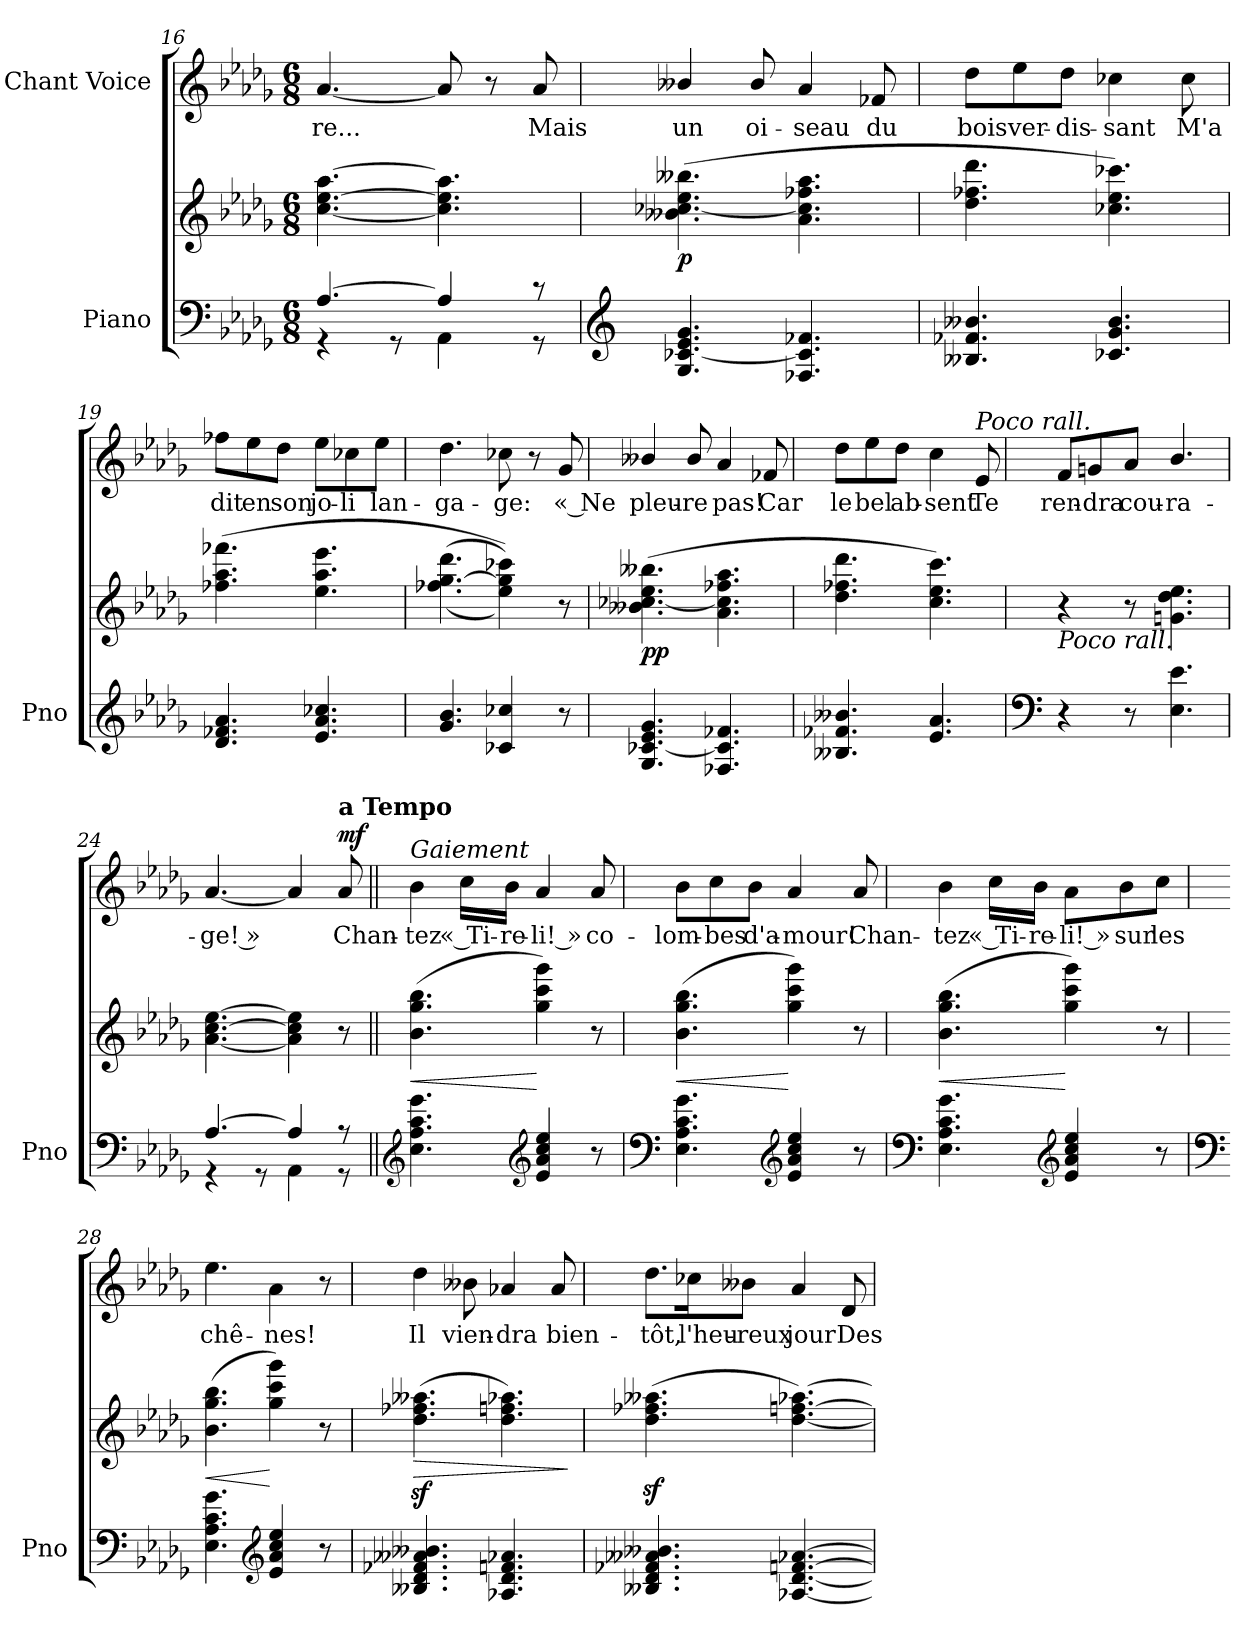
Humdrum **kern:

**kern	**kern	**dynam	**kern	**text	**dynam
*part2	*part2	*part2	*part1	*part1	*part1
*staff3	*staff2	*staff2/3	*staff1	*staff1	*staff1
*I"Piano	*	*	*I"Chant Voice	*	*
*I'Pno	*	*	*	*	*
*clefF4	*clefG2	*	*clefG2	*	*
*k[b-e-a-d-g-]	*k[b-e-a-d-g-]	*	*k[b-e-a-d-g-]	*	*
*M6/8	*M6/8	*	*M6/8	*	*
=16	=16	=16	=16	=16	=16
*^	*	*	*	*	*
[4.A-/	4r	[4.cc\ [4.ee-\ [4.aa-\	.	[4.a-/	-re...	.
.	8r	.	.	.	.	.
4A-/]	4AA-\	4.cc\] 4.ee-\] 4.aa-\]	.	8a-/]	.	.
.	.	.	.	8r	.	.
8r	8r	.	.	8a-/	Mais	.
*v	*v	*	*	*	*	*
=17	=17	=17	=17	=17	=17
*clefG2	*	*	*	*	*
*^	*	*	*	*	*
!	!	!	!LO:DY:b	!	!	!
*v	*v	*	*	*	*	*
4.G-/ [<4.c-X/ 4.e-/ 4.g-/	(4.b--X\ [4.cc-X\ 4.ee-\ 4.bb--X\	p	4b--X/	un	.
.	.	.	8b--/	oi-	.
4.F-X/ 4.c-/] 4.f-X/	4.a-\ 4.cc-\] 4.ff-X\ 4.aa-\	.	4a-/	-seau	.
.	.	.	8f-X/	du	.
=18	=18	=18	=18	=18	=18
4.B--X/ 4.f-X/ 4.b--X/	4.dd-\ 4.ff-X\ 4.ddd-\	.	8dd-\L	bois	.
.	.	.	8ee-\	ver-	.
.	.	.	8dd-\J	-dis-	.
4.c-X/ 4.g-/ 4.b--/	4.cc-X\ 4.ee-\ 4.ccc-X\)	.	4cc-X\	-sant	.
.	.	.	8cc-\	M'a	.
=19	=19	=19	=19	=19	=19
4.d-/ 4.f-X/ 4.a-/	(4.ff-X\ 4.aa-\ 4.fff-X\	.	8ff-X\L	dit	.
.	.	.	8ee-\	en	.
.	.	.	8dd-\J	son	.
4.e-/ 4.a-/ 4.cc-X/	4.ee-\ 4.aa-\ 4.eee-\	.	8ee-\L	jo-	.
.	.	.	8cc-X\	-li	.
.	.	.	8ee-\J	lan-	.
=20	=20	=20	=20	=20	=20
4.g-/ 4.b-/	((>4.ff-X\ [4.gg-\ 4.ddd-\	.	4.dd-\	-ga-	.
4c-X/ 4cc-X/	4ee-\ 4gg-\] 4ccc-X\)))	.	8cc-X\	-ge:	.
.	.	.	8r	.	.
8r	8r	.	8g-/	« Ne	.
=21	=21	=21	=21	=21	=21
!	!	!LO:DY:b	!	!	!
4.G-/ [<4.c-X/ 4.e-/ 4.g-/	(4.b--X\ [4.cc-X\ 4.ee-\ 4.bb--X\	pp	4b--X/	pleu-	.
.	.	.	8b--/	-re	.
4.F-X/ 4.c-/] 4.f-X/	4.a-\ 4.cc-\] 4.ff-X\ 4.aa-\	.	4a-/	pas!	.
.	.	.	8f-X/	Car	.
=22	=22	=22	=22	=22	=22
4.B--X/ 4.f-X/ 4.b--X/	4.dd-\ 4.ff-X\ 4.ddd-\	.	8dd-\L	le	.
.	.	.	8ee-\	bel	.
.	.	.	8dd-\J	ab-	.
4.e-/ 4.a-/	4.cc\ 4.ee-\ 4.ccc\)	.	4cc\	-sent	.
!	!	!	!LO:TX:a:i:t=Poco rall.	!	!
.	.	.	8e-/	Te	.
=23	=23	=23	=23	=23	=23
*clefF4	*	*	*	*	*
!	!LO:TX:b:i:t=Poco rall.	!	!	!	!
4r	4r	.	8f/L	ren-	.
.	.	.	8gn/	-dra	.
8r	8r	.	8a-/J	cou-	.
4.E-\ 4.e-\	4.gn\ 4.dd-\ 4.ee-\	.	4.b-/	-ra-	.
=24	=24	=24	=24	=24	=24
*^	*	*	*	*	*
[4.A-/	4r	[4.a-\ [4.cc\ [4.ee-\	.	[4.a-/	-ge! »	.
.	8r	.	.	.	.	.
4A-/]	4AA-\	4a-\] 4cc\] 4ee-\]	.	4a-/]	.	.
!	!	!	!	!LO:TX:a:B:t=a Tempo	!	!
!	!	!	!	!	!	!LO:DY:a
8r	8r	8r	.	8a-/	Chan-	mf
=25||	=25||	=25||	=25||	=25||	=25||	=25||
!	!	!	!	!LO:TX:i:t=Gaiement	!	!
!	!	!	!LO:HP:b	!	!	!
*v	*v	*	*	*	*	*
4.E-\ 4.A-\ 4.c\ 4.g-\	(4.b-\ 4.gg-\ 4.bb-\	<	4b-\	- tez	.
.	.	.	16cc\LL	« Ti-	.
.	.	.	16b-\JJ	-re-	.
*clefG2	*	*	*	*	*
4e-/ 4a-/ 4cc/ 4ee-/	4gg-\ 4ccc\ 4ggg-\)	[	4a-/	-li! »	.
8r	8r	.	8a-/	co-	.
=26	=26	=26	=26	=26	=26
*clefF4	*	*	*	*	*
!	!	!LO:HP:b	!	!	!
4.E-\ 4.A-\ 4.c\ 4.g-\	(4.b-\ 4.gg-\ 4.bb-\	<	8b-\L	-lom-	.
.	.	.	8cc\	-bes	.
.	.	.	8b-\J	d'a-	.
*clefG2	*	*	*	*	*
4e-/ 4a-/ 4cc/ 4ee-/	4gg-\ 4ccc\ 4ggg-\)	[	4a-/	-mour!	.
8r	8r	.	8a-/	Chan-	.
=27	=27	=27	=27	=27	=27
*clefF4	*	*	*	*	*
!	!	!LO:HP:b	!	!	!
4.E-\ 4.A-\ 4.c\ 4.g-\	(4.b-\ 4.gg-\ 4.bb-\	<	4b-\	-tez	.
.	.	.	16cc\LL	« Ti-	.
.	.	.	16b-\JJ	-re-	.
*clefG2	*	*	*	*	*
4e-/ 4a-/ 4cc/ 4ee-/	4gg-\ 4ccc\ 4ggg-\)	[	8a-\L	-li! »	.
.	.	.	8b-\	sur	.
8r	8r	.	8cc\J	les	.
=28	=28	=28	=28	=28	=28
*clefF4	*	*	*	*	*
!	!	!LO:HP:b	!	!	!
4.E-\ 4.A-\ 4.c\ 4.g-\	(4.b-\ 4.gg-\ 4.bb-\	<	4.ee-\	chê-	.
*clefG2	*	*	*	*	*
4e-/ 4a-/ 4cc/ 4ee-/	4gg-\ 4ccc\ 4ggg-\)	[	4a-\	-nes!	.
8r	8r	.	8r	.	.
=29	=29	=29	=29	=29	=29
!	!	!LO:HP:b	!	!	!
4.B--X/ 4.d-/ 4.f-X/ 4.a--X/ 4.b--X/	(4.dd-\z< 4.ff-X\z< 4.aa--X\z<	>	4dd-\	-Il	.
.	.	.	8b--X\	vien-	.
4.A-X/ 4.d-/ 4.fn/ 4.a-X/	4.dd-\ 4.ffn\ 4.aa-X\)	.	4a-X/	-dra	.
.	.	.	8a-/	bien-	.
.	.	]	.	.	.
=30	=30	=30	=30	=30	=30
4.B--X/ 4.d-/ 4.f-X/ 4.a--X/ 4.b--X/	(4.dd-\z< 4.ff-X\z< 4.aa--X\z<	.	8.dd-\L	-tôt,	.
.	.	.	16cc-X\K	l'heu-	.
.	.	.	8b--X\J	-reux	.
[4.A-X/ [4.d-/ [>4.fn/ [4.a-X/	[4.dd-\ [4.ffn\ [4.aa-X\)	.	4a-/	jour	.
.	.	.	8d-/	Des	.
=	=	=	=	=	=
*-	*-	*-	*-	*-	*-
